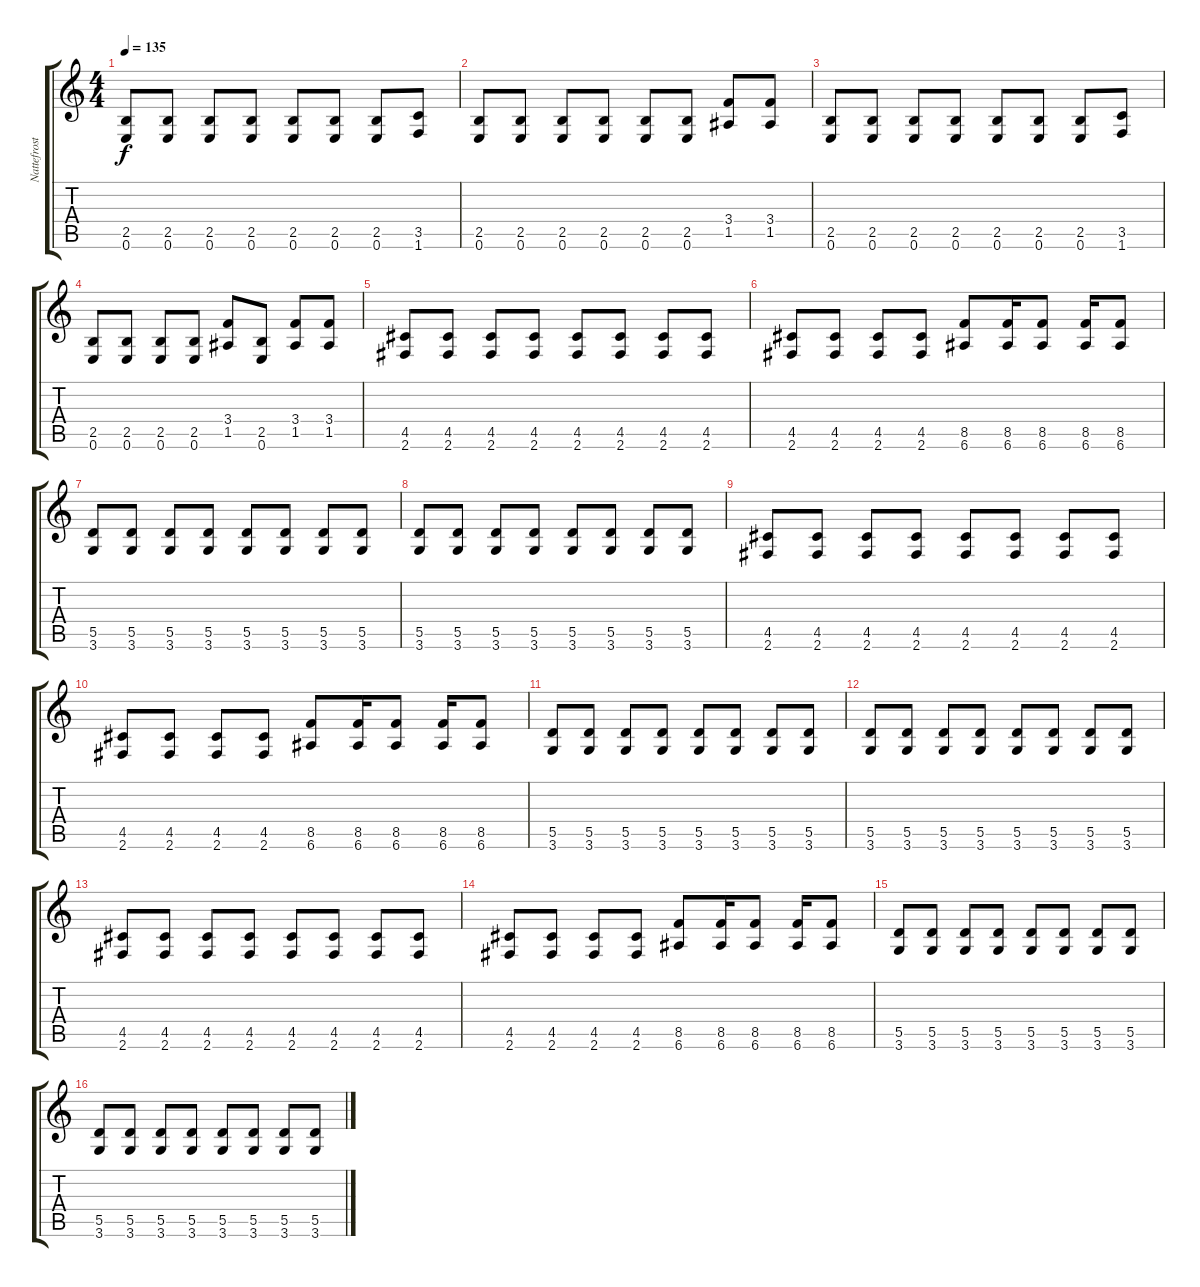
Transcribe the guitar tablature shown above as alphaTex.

\track ("Nattefrost" "Nattefrost") {instrument distortionguitar}
\staff {score tabs}
\tuning (E4 B3 G3 D3 A2 E2) {hide}
\ts (4 4)
\tempo 135
\clef g2
\ks c
(2.5 0.6).8{dy f} (2.5 0.6).8 (2.5 0.6).8 (2.5 0.6).8 (2.5 0.6).8 (2.5 0.6).8 (2.5 0.6).8 (3.5 1.6).8 |
(2.5 0.6).8 (2.5 0.6).8 (2.5 0.6).8 (2.5 0.6).8 (2.5 0.6).8 (2.5 0.6).8 (3.4 1.5).8 (3.4 1.5).8 |
(2.5 0.6).8 (2.5 0.6).8 (2.5 0.6).8 (2.5 0.6).8 (2.5 0.6).8 (2.5 0.6).8 (2.5 0.6).8 (3.5 1.6).8 |
(2.5 0.6).8 (2.5 0.6).8 (2.5 0.6).8 (2.5 0.6).8 (3.4 1.5).8 (2.5 0.6).8 (3.4 1.5).8 (3.4 1.5).8 |
(4.5 2.6).8{volume 5} (4.5 2.6).8 (4.5 2.6).8 (4.5 2.6).8 (4.5 2.6).8 (4.5 2.6).8 (4.5 2.6).8 (4.5 2.6).8 |
(4.5 2.6).8 (4.5 2.6).8 (4.5 2.6).8 (4.5 2.6).8 (8.5 6.6).8 (8.5 6.6).16 (8.5 6.6).8 (8.5 6.6).16 (8.5 6.6).8 |
(5.5 3.6).8{volume 16} (5.5 3.6).8 (5.5 3.6).8 (5.5 3.6).8 (5.5 3.6).8 (5.5 3.6).8 (5.5 3.6).8 (5.5 3.6).8 |
(5.5 3.6).8 (5.5 3.6).8 (5.5 3.6).8 (5.5 3.6).8 (5.5 3.6).8 (5.5 3.6).8 (5.5 3.6).8 (5.5 3.6).8 |
(4.5 2.6).8 (4.5 2.6).8 (4.5 2.6).8 (4.5 2.6).8 (4.5 2.6).8 (4.5 2.6).8 (4.5 2.6).8 (4.5 2.6).8 |
(4.5 2.6).8 (4.5 2.6).8 (4.5 2.6).8 (4.5 2.6).8 (8.5 6.6).8 (8.5 6.6).16 (8.5 6.6).8 (8.5 6.6).16 (8.5 6.6).8 |
(5.5 3.6).8{volume 16} (5.5 3.6).8 (5.5 3.6).8 (5.5 3.6).8 (5.5 3.6).8 (5.5 3.6).8 (5.5 3.6).8 (5.5 3.6).8 |
(5.5 3.6).8 (5.5 3.6).8 (5.5 3.6).8 (5.5 3.6).8 (5.5 3.6).8 (5.5 3.6).8 (5.5 3.6).8 (5.5 3.6).8 |
(4.5 2.6).8 (4.5 2.6).8 (4.5 2.6).8 (4.5 2.6).8 (4.5 2.6).8 (4.5 2.6).8 (4.5 2.6).8 (4.5 2.6).8 |
(4.5 2.6).8 (4.5 2.6).8 (4.5 2.6).8 (4.5 2.6).8 (8.5 6.6).8 (8.5 6.6).16 (8.5 6.6).8 (8.5 6.6).16 (8.5 6.6).8 |
(5.5 3.6).8{volume 16} (5.5 3.6).8 (5.5 3.6).8 (5.5 3.6).8 (5.5 3.6).8 (5.5 3.6).8 (5.5 3.6).8 (5.5 3.6).8 |
(5.5 3.6).8 (5.5 3.6).8 (5.5 3.6).8 (5.5 3.6).8 (5.5 3.6).8 (5.5 3.6).8 (5.5 3.6).8 (5.5 3.6).8
